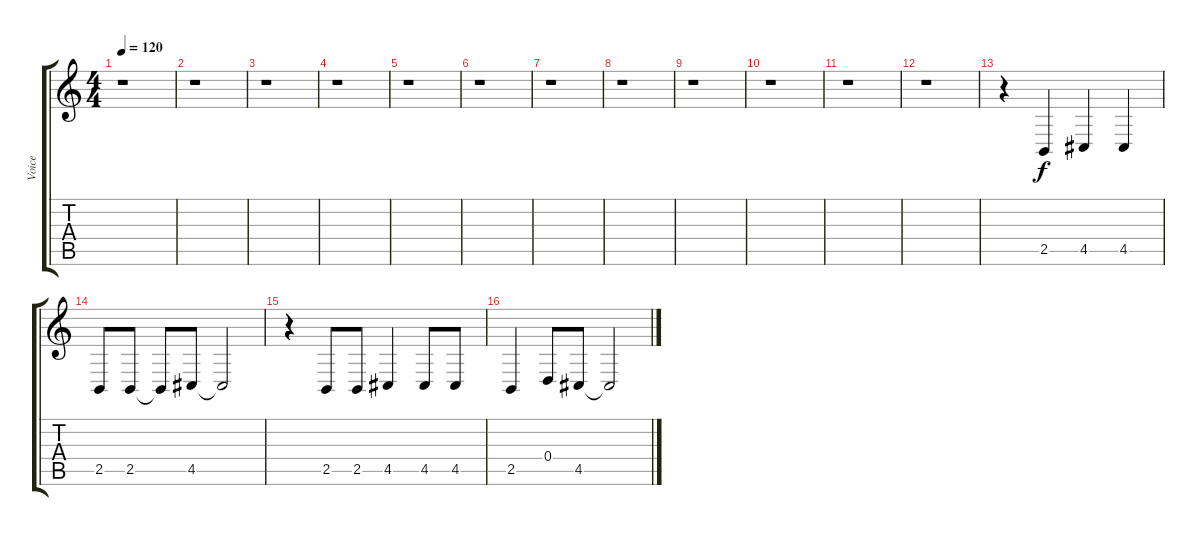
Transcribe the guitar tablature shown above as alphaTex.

\track ("Voice" "Voice") {instrument bassoon}
\staff {score tabs}
\tuning (E4 B3 G3 D3 A2 E2) {hide}
\ts (4 4)
\tempo 120
\clef g2
\ks c
r.1{dy f instrument bassoon} |
r.1 |
r.1 |
r.1 |
r.1 |
r.1 |
r.1 |
r.1 |
r.1 |
r.1 |
r.1 |
r.1 |
r.4 2.5.4 4.5.4 4.5.4 |
2.5.8 2.5.8 2.5{t}.8 4.5.8 4.5{t}.2 |
r.4 2.5.8 2.5.8 4.5.4 4.5.8 4.5.8 |
2.5.4 0.4.8 4.5.8 4.5{t}.2
